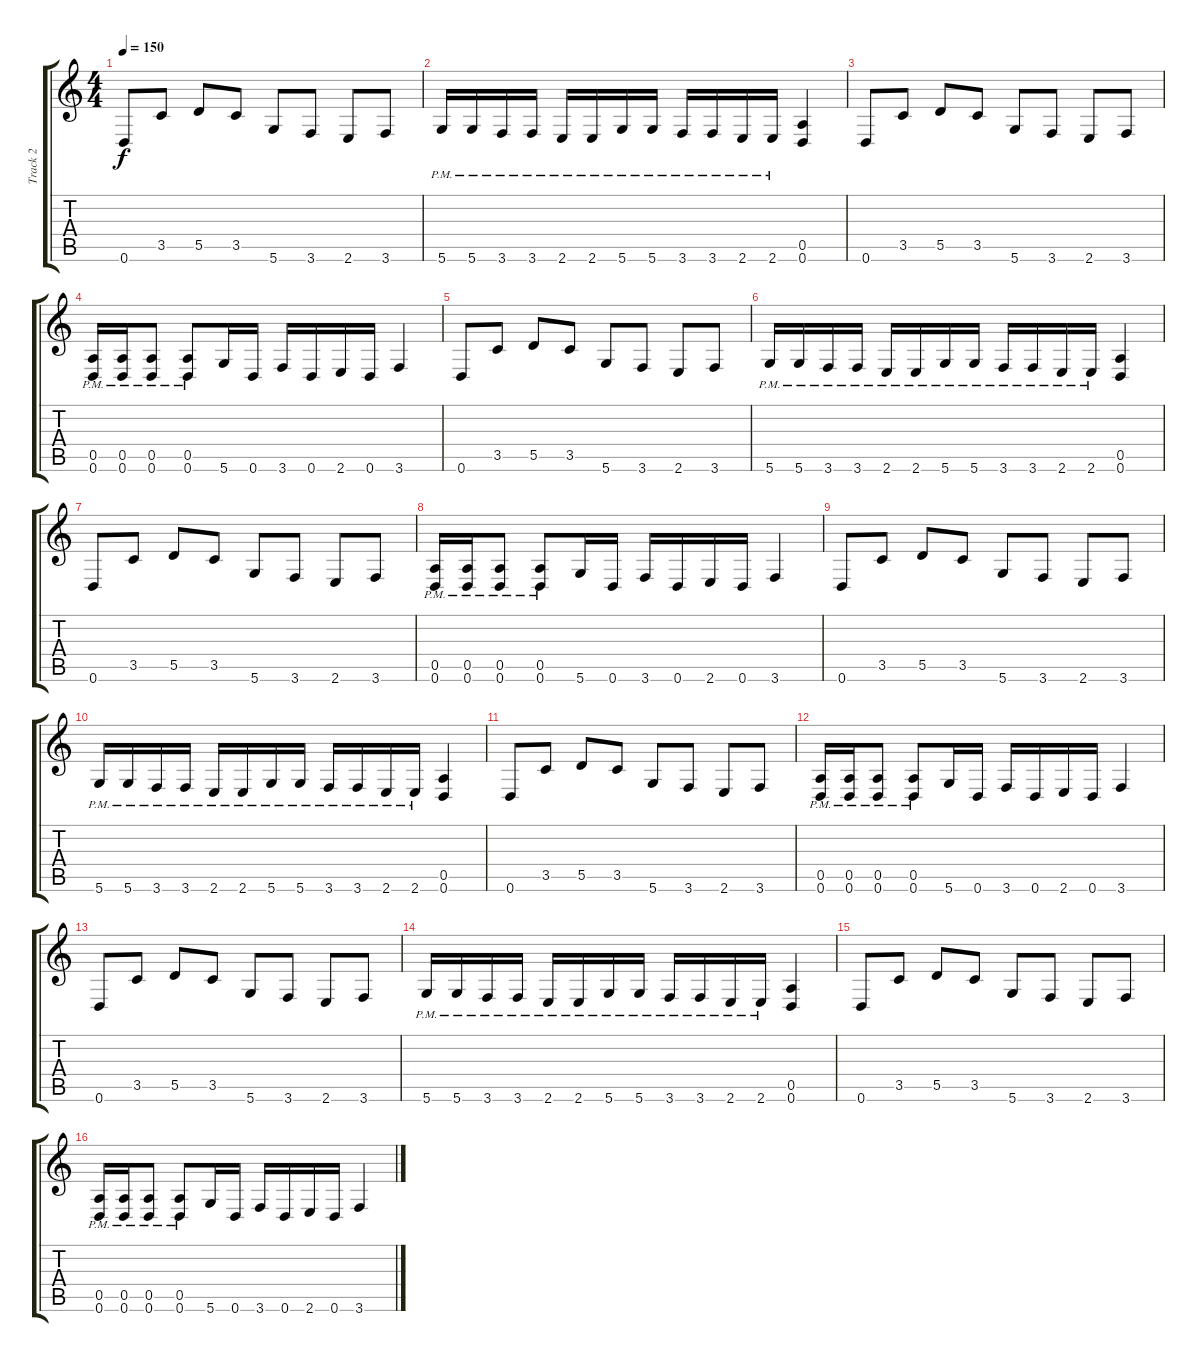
\track ("Track 2" "Track 2") {instrument overdrivenguitar}
\staff {score tabs}
\tuning (E4 B3 G3 D3 A2 D2) {hide}
\ts (4 4)
\tempo 150
\clef g2
\ks c
0.6.8{dy f} 3.5.8 5.5.8 3.5.8 5.6.8 3.6.8 2.6.8 3.6.8 |
5.6{pm}.16 5.6{pm}.16 3.6{pm}.16 3.6{pm}.16 2.6{pm}.16 2.6{pm}.16 5.6{pm}.16 5.6{pm}.16 3.6{pm}.16 3.6{pm}.16 2.6{pm}.16 2.6{pm}.16 (0.5 0.6).4 |
0.6.8 3.5.8 5.5.8 3.5.8 5.6.8 3.6.8 2.6.8 3.6.8 |
(0.5{pm} 0.6{pm}).16 (0.5{pm} 0.6{pm}).16 (0.5{pm} 0.6{pm}).8 (0.5{pm} 0.6{pm}).8 5.6.16 0.6.16 3.6.16 0.6.16 2.6.16 0.6.16 3.6.4 |
0.6.8 3.5.8 5.5.8 3.5.8 5.6.8 3.6.8 2.6.8 3.6.8 |
5.6{pm}.16 5.6{pm}.16 3.6{pm}.16 3.6{pm}.16 2.6{pm}.16 2.6{pm}.16 5.6{pm}.16 5.6{pm}.16 3.6{pm}.16 3.6{pm}.16 2.6{pm}.16 2.6{pm}.16 (0.5 0.6).4 |
0.6.8 3.5.8 5.5.8 3.5.8 5.6.8 3.6.8 2.6.8 3.6.8 |
(0.5{pm} 0.6{pm}).16 (0.5{pm} 0.6{pm}).16 (0.5{pm} 0.6{pm}).8 (0.5{pm} 0.6{pm}).8 5.6.16 0.6.16 3.6.16 0.6.16 2.6.16 0.6.16 3.6.4 |
0.6.8 3.5.8 5.5.8 3.5.8 5.6.8 3.6.8 2.6.8 3.6.8 |
5.6{pm}.16 5.6{pm}.16 3.6{pm}.16 3.6{pm}.16 2.6{pm}.16 2.6{pm}.16 5.6{pm}.16 5.6{pm}.16 3.6{pm}.16 3.6{pm}.16 2.6{pm}.16 2.6{pm}.16 (0.5 0.6).4 |
0.6.8 3.5.8 5.5.8 3.5.8 5.6.8 3.6.8 2.6.8 3.6.8 |
(0.5{pm} 0.6{pm}).16 (0.5{pm} 0.6{pm}).16 (0.5{pm} 0.6{pm}).8 (0.5{pm} 0.6{pm}).8 5.6.16 0.6.16 3.6.16 0.6.16 2.6.16 0.6.16 3.6.4 |
0.6.8 3.5.8 5.5.8 3.5.8 5.6.8 3.6.8 2.6.8 3.6.8 |
5.6{pm}.16 5.6{pm}.16 3.6{pm}.16 3.6{pm}.16 2.6{pm}.16 2.6{pm}.16 5.6{pm}.16 5.6{pm}.16 3.6{pm}.16 3.6{pm}.16 2.6{pm}.16 2.6{pm}.16 (0.5 0.6).4 |
0.6.8 3.5.8 5.5.8 3.5.8 5.6.8 3.6.8 2.6.8 3.6.8 |
(0.5{pm} 0.6{pm}).16 (0.5{pm} 0.6{pm}).16 (0.5{pm} 0.6{pm}).8 (0.5{pm} 0.6{pm}).8 5.6.16 0.6.16 3.6.16 0.6.16 2.6.16 0.6.16 3.6.4
